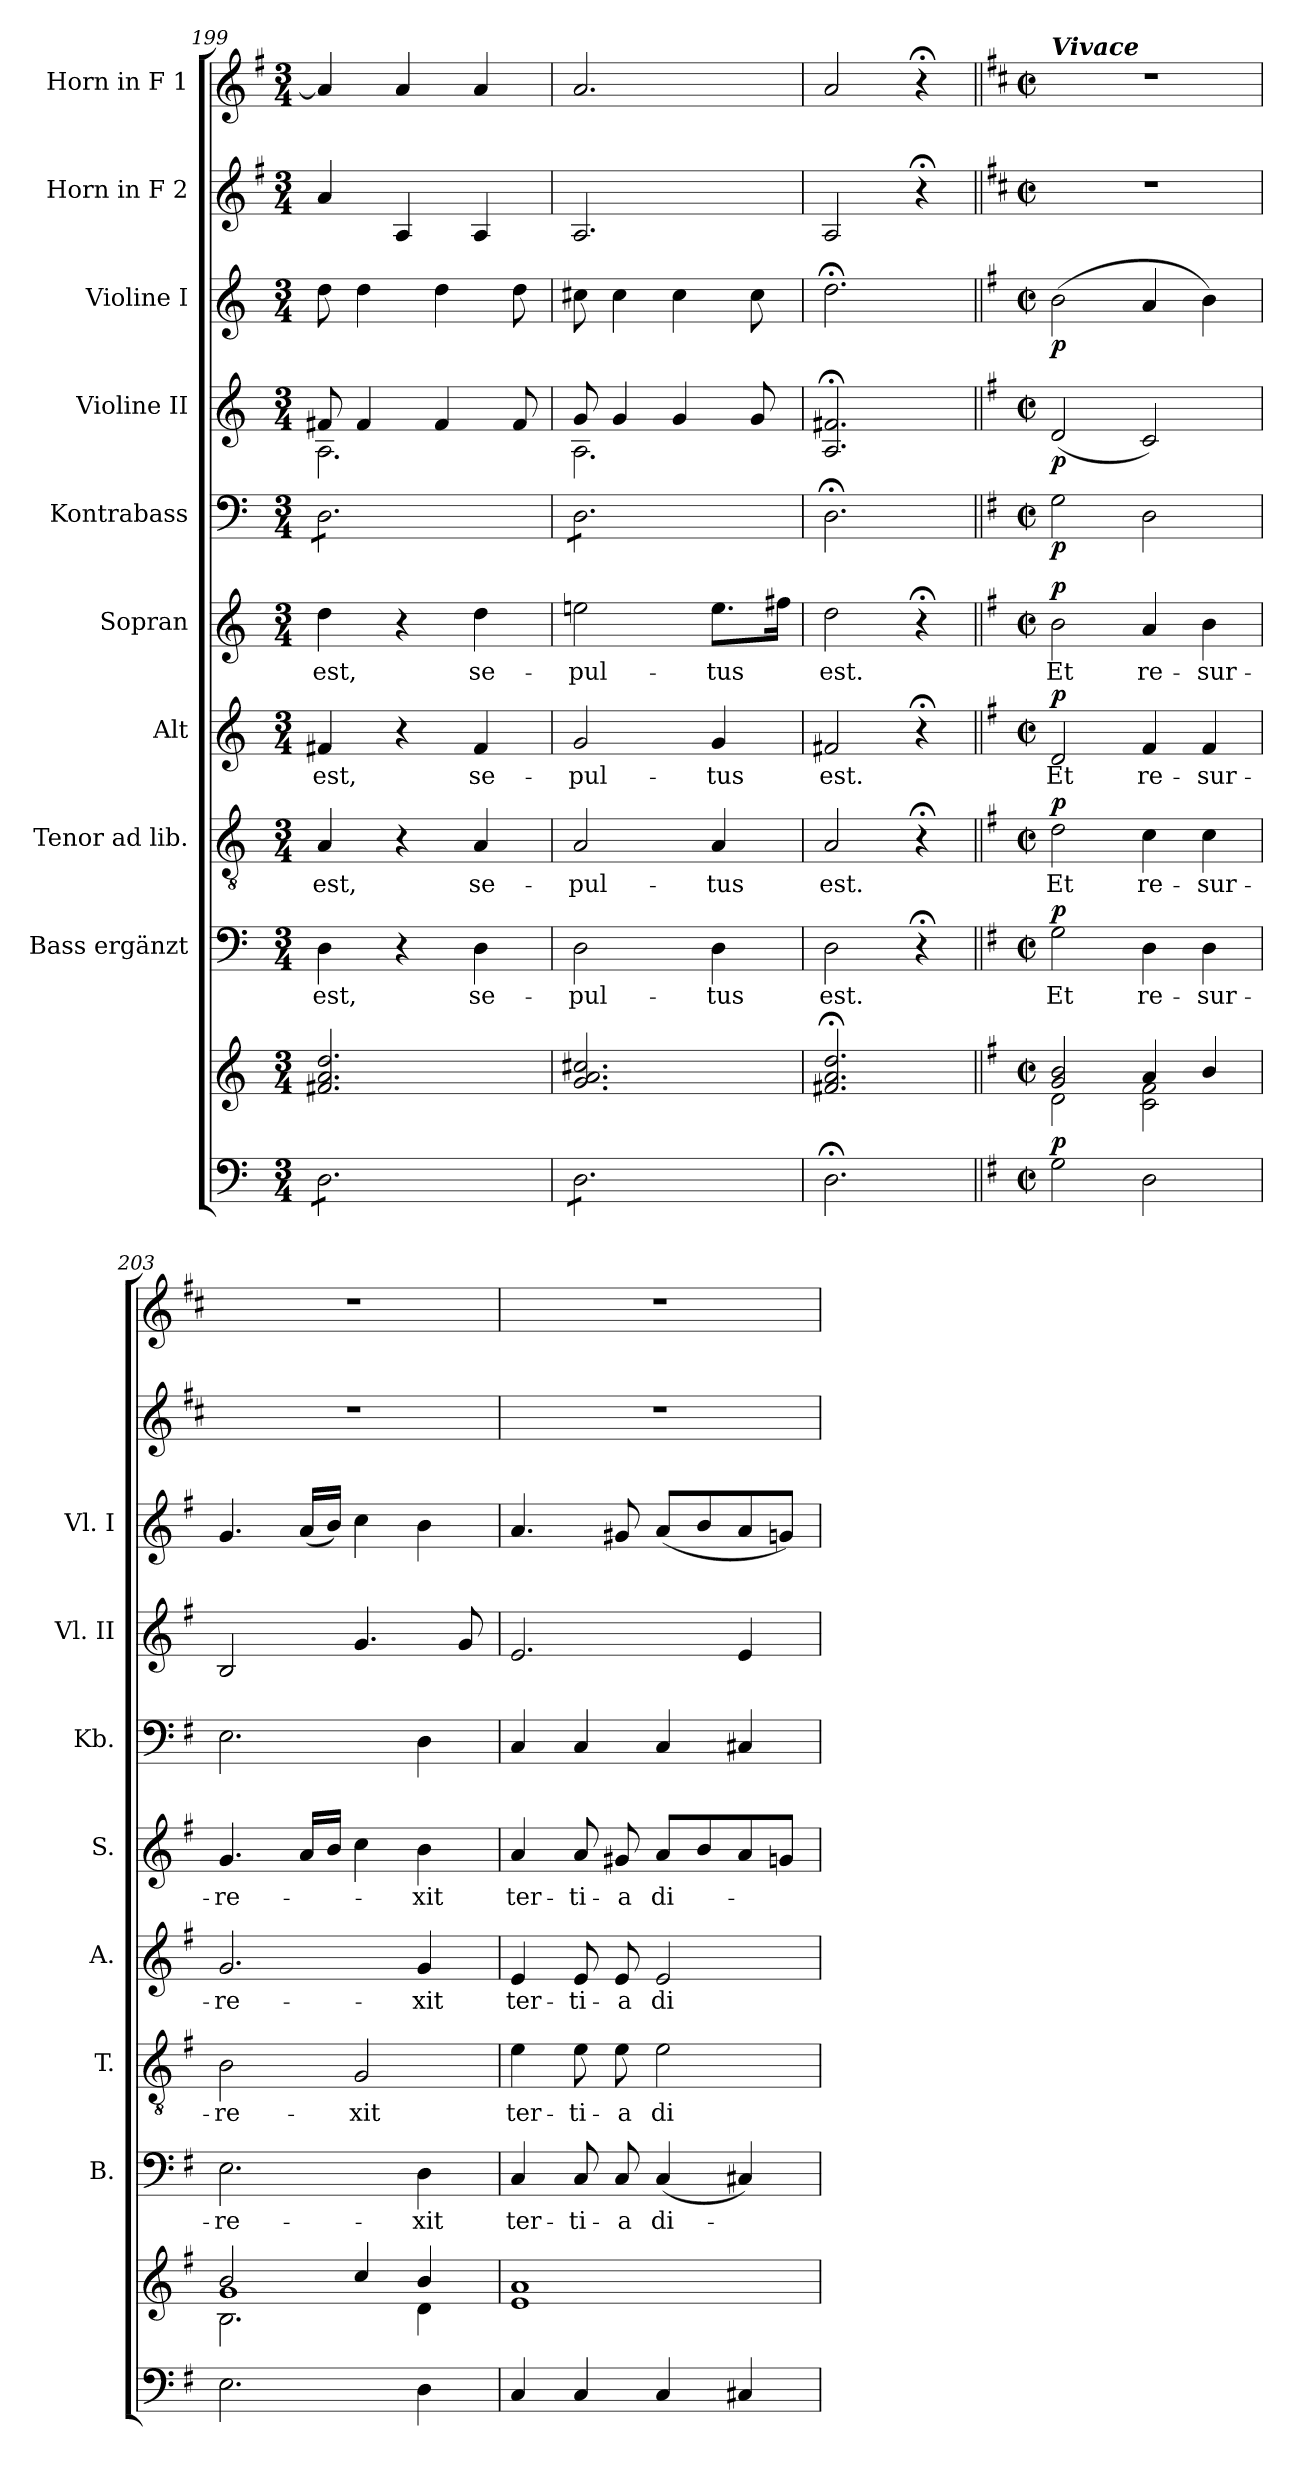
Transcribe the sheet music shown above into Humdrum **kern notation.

**kern	**kern	**dynam	**kern	**text	**dynam	**kern	**text	**dynam	**kern	**text	**dynam	**kern	**text	**dynam	**kern	**dynam	**kern	**dynam	**kern	**dynam	**kern	**kern
*part10	*part10	*part10	*part9	*part9	*part9	*part8	*part8	*part8	*part7	*part7	*part7	*part6	*part6	*part6	*part5	*part5	*part4	*part4	*part3	*part3	*part2	*part1
*staff11	*staff10	*staff10/11	*staff9	*staff9	*staff9	*staff8	*staff8	*staff8	*staff7	*staff7	*staff7	*staff6	*staff6	*staff6	*staff5	*staff5	*staff4	*staff4	*staff3	*staff3	*staff2	*staff1
*	*	*	*I"Bass ergänzt	*	*	*I"Tenor ad lib.	*	*	*I"Alt	*	*	*I"Sopran	*	*	*I"Kontrabass	*	*I"Violine II	*	*I"Violine I	*	*I"Horn in F 2	*I"Horn in F 1
*	*	*	*I'B.	*	*	*I'T.	*	*	*I'A.	*	*	*I'S.	*	*	*I'Kb.	*	*I'Vl. II	*	*I'Vl. I	*	*	*
*clefF4	*clefG2	*	*clefF4	*	*	*clefGv2	*	*	*clefG2	*	*	*clefG2	*	*	*clefF4	*	*clefG2	*	*clefG2	*	*clefG2	*clefG2
*	*	*	*	*	*	*	*	*	*	*	*	*	*	*	*ITrd7c12	*	*	*	*	*	*ITrd4c7	*ITrd4c7
*k[]	*k[]	*	*k[]	*	*	*k[]	*	*	*k[]	*	*	*k[]	*	*	*k[]	*	*k[]	*	*k[]	*	*k[]	*k[]
*C:	*C:	*	*C:	*	*	*C:	*	*	*C:	*	*	*C:	*	*	*C:	*	*C:	*	*C:	*	*C:	*C:
*M3/4	*M3/4	*	*M3/4	*	*	*M3/4	*	*	*M3/4	*	*	*M3/4	*	*	*M3/4	*	*M3/4	*	*M3/4	*	*M3/4	*M3/4
=199	=199	=199	=199	=199	=199	=199	=199	=199	=199	=199	=199	=199	=199	=199	=199	=199	=199	=199	=199	=199	=199	=199
!	!	!	!	!LO:LY:b	!	!	!LO:LY:b	!	!	!LO:LY:b	!	!	!LO:LY:b	!	!	!	!	!	!	!	!	!
*	*	*	*	*	*	*	*	*	*	*	*	*	*	*	*	*	*^	*	*	*	*	*
*tremolo	*	*	*	*	*	*	*	*	*	*	*	*	*	*	*	*	*	*	*	*	*	*	*
*	*	*	*	*	*	*	*	*	*	*	*	*	*	*	*tremolo	*	*	*	*	*	*	*	*
8D\L	2.f#X/ 2.a/ 2.dd/	.	4D\	est,	.	4A/	est,	.	4f#X/	est,	.	4dd\	est,	.	8DD\L	.	8f#X/	2.A\	.	8dd\	.	4d/	4d/]
8D\	.	.	.	.	.	.	.	.	.	.	.	.	.	.	8DD\	.	4f#/	.	.	4dd\	.	.	.
8D\	.	.	4r	.	.	4r	.	.	4r	.	.	4r	.	.	8DD\	.	.	.	.	.	.	4D/	4d/
8D\	.	.	.	.	.	.	.	.	.	.	.	.	.	.	8DD\	.	4f#/	.	.	4dd\	.	.	.
!	!	!	!	!LO:LY:b	!	!	!LO:LY:b	!	!	!LO:LY:b	!	!	!LO:LY:b	!	!	!	!	!	!	!	!	!	!
8D\	.	.	4D\	se-	.	4A/	se-	.	4f#/	se-	.	4dd\	se-	.	8DD\	.	.	.	.	.	.	4D/	4d/
8D\J	.	.	.	.	.	.	.	.	.	.	.	.	.	.	8DD\J	.	8f#/	.	.	8dd\	.	.	.
=200	=200	=200	=200	=200	=200	=200	=200	=200	=200	=200	=200	=200	=200	=200	=200	=200	=200	=200	=200	=200	=200	=200	=200
!	!	!	!	!LO:LY:b	!	!	!LO:LY:b	!	!	!LO:LY:b	!	!	!LO:LY:b	!	!	!	!	!	!	!	!	!	!
8D\L	2.g/ 2.a/ 2.cc#X/	.	2D\	-pul-	.	2A/	-pul-	.	2g/	-pul-	.	2een\	-pul-	.	8DD\L	.	8g/	2.A\	.	8cc#X\	.	2.D/	2.d/
8D\	.	.	.	.	.	.	.	.	.	.	.	.	.	.	8DD\	.	4g/	.	.	4cc#\	.	.	.
8D\	.	.	.	.	.	.	.	.	.	.	.	.	.	.	8DD\	.	.	.	.	.	.	.	.
8D\	.	.	.	.	.	.	.	.	.	.	.	.	.	.	8DD\	.	4g/	.	.	4cc#\	.	.	.
!	!	!	!	!LO:LY:b	!	!	!LO:LY:b	!	!	!LO:LY:b	!	!	!LO:LY:b	!	!	!	!	!	!	!	!	!	!
8D\	.	.	4D\	-tus	.	4A/	-tus	.	4g/	-tus	.	8.ee\L	-tus	.	8DD\	.	.	.	.	.	.	.	.
8D\J	.	.	.	.	.	.	.	.	.	.	.	.	.	.	8DD\J	.	8g/	.	.	8cc#\	.	.	.
*	*	*	*	*	*	*	*	*	*	*	*	*	*	*	*Xtremolo	*	*	*	*	*	*	*	*
*Xtremolo	*	*	*	*	*	*	*	*	*	*	*	*	*	*	*	*	*	*	*	*	*	*	*
.	.	.	.	.	.	.	.	.	.	.	.	16ff#X\Jk	.	.	.	.	.	.	.	.	.	.	.
*	*	*	*	*	*	*	*	*	*	*	*	*	*	*	*	*	*v	*v	*	*	*	*	*
=201	=201	=201	=201	=201	=201	=201	=201	=201	=201	=201	=201	=201	=201	=201	=201	=201	=201	=201	=201	=201	=201	=201
!	!	!	!	!LO:LY:b	!	!	!LO:LY:b	!	!	!LO:LY:b	!	!	!LO:LY:b	!	!	!	!	!	!	!	!	!
2.D;<\	2.f#X/;< 2.a/;< 2.dd/;<	.	2D\	est.	.	2A/	est.	.	2f#X/	est.	.	2dd\	est.	.	2.DD;<\	.	2.A/;< 2.f#X/;<	.	2.dd;<\	.	2D/	2d/
.	.	.	4r;<	.	.	4r;<	.	.	4r;<	.	.	4r;<	.	.	.	.	.	.	.	.	4r;<	4r;<
!!LO:PB:g=z
=202||	=202||	=202||	=202||	=202||	=202||	=202||	=202||	=202||	=202||	=202||	=202||	=202||	=202||	=202||	=202||	=202||	=202||	=202||	=202||	=202||	=202||	=202||
*k[f#]	*k[f#]	*	*k[f#]	*	*	*k[f#]	*	*	*k[f#]	*	*	*k[f#]	*	*	*k[f#]	*	*k[f#]	*	*k[f#]	*	*k[f#]	*k[f#]
*G:	*G:	*	*G:	*	*	*G:	*	*	*G:	*	*	*G:	*	*	*G:	*	*G:	*	*G:	*	*G:	*G:
*M2/2	*M2/2	*	*M2/2	*	*	*M2/2	*	*	*M2/2	*	*	*M2/2	*	*	*M2/2	*	*M2/2	*	*M2/2	*	*M2/2	*M2/2
*met(c|)	*met(c|)	*	*met(c|)	*	*	*met(c|)	*	*	*met(c|)	*	*	*met(c|)	*	*	*met(c|)	*	*met(c|)	*	*met(c|)	*	*met(c|)	*met(c|)
*	*^	*	*	*	*	*	*	*	*	*	*	*	*	*	*	*	*	*	*	*	*	*
!	!	!	!	!	!	!	!	!	!	!	!	!	!	!	!	!	!	!	!	!	!	!	!LO:TX:a:Bi:t=Vivace
!	!	!	!LO:DY:a=2	!	!LO:LY:b	!LO:DY:a	!	!LO:LY:b	!LO:DY:a	!	!LO:LY:b	!LO:DY:a	!	!LO:LY:b	!LO:DY:a	!	!LO:DY:b	!	!LO:DY:b	!	!LO:DY:b	!	!
2G\	2g/ 2b/	2d\	p	2G\	Et	p	2d\	Et	p	2d/	Et	p	2b\	Et	p	2GG\	p	(<2d/	p	(>2b\	p	1r	1r
!	!	!	!	!	!LO:LY:b	!	!	!LO:LY:b	!	!	!LO:LY:b	!	!	!LO:LY:b	!	!	!	!	!	!	!	!	!
2D\	4a/	2c\ 2f#\	.	4D\	re-	.	4c\	re-	.	4f#/	re-	.	4a/	re-	.	2DD\	.	2c/)	.	4a/	.	.	.
!	!	!	!	!	!LO:LY:b	!	!	!LO:LY:b	!	!	!LO:LY:b	!	!	!LO:LY:b	!	!	!	!	!	!	!	!	!
.	4b/	.	.	4D\	-sur-	.	4c\	-sur-	.	4f#/	-sur-	.	4b\	-sur-	.	.	.	.	.	4b\)	.	.	.
=203	=203	=203	=203	=203	=203	=203	=203	=203	=203	=203	=203	=203	=203	=203	=203	=203	=203	=203	=203	=203	=203	=203	=203
*	*	*^	*	*	*	*	*	*	*	*	*	*	*	*	*	*	*	*	*	*	*	*	*
!	!	!	!	!	!	!LO:LY:b	!	!	!LO:LY:b	!	!	!LO:LY:b	!	!	!LO:LY:b	!	!	!	!	!	!	!	!	!
2.E\	2b/	2.B\	1g	.	2.E\	-re-	.	2B\	-re-	.	2.g/	-re-	.	4.g/	-re-	.	2.EE\	.	2B/	.	4.g/	.	1r	1r
.	.	.	.	.	.	.	.	.	.	.	.	.	.	16a/LL	.	.	.	.	.	.	(<16a/LL	.	.	.
.	.	.	.	.	.	.	.	.	.	.	.	.	.	16b/JJ	.	.	.	.	.	.	16b/JJ)	.	.	.
!	!	!	!	!	!	!	!	!	!LO:LY:b	!	!	!	!	!	!	!	!	!	!	!	!	!	!	!
.	4cc/	.	.	.	.	.	.	2G/	-xit	.	.	.	.	4cc\	.	.	.	.	4.g/	.	4cc\	.	.	.
!	!	!	!	!	!	!LO:LY:b	!	!	!	!	!	!LO:LY:b	!	!	!LO:LY:b	!	!	!	!	!	!	!	!	!
4D\	4b/	4d\	.	.	4D\	-xit	.	.	.	.	4g/	-xit	.	4b\	-xit	.	4DD\	.	.	.	4b\	.	.	.
.	.	.	.	.	.	.	.	.	.	.	.	.	.	.	.	.	.	.	8g/	.	.	.	.	.
*	*v	*v	*v	*	*	*	*	*	*	*	*	*	*	*	*	*	*	*	*	*	*	*	*	*
=204	=204	=204	=204	=204	=204	=204	=204	=204	=204	=204	=204	=204	=204	=204	=204	=204	=204	=204	=204	=204	=204	=204
!	!	!	!	!LO:LY:b	!	!	!LO:LY:b	!	!	!LO:LY:b	!	!	!LO:LY:b	!	!	!	!	!	!	!	!	!
4C/	1e 1a	.	4C/	ter-	.	4e\	ter-	.	4e/	ter-	.	4a/	ter-	.	4CC/	.	2.e/	.	4.a/	.	1r	1r
!	!	!	!	!LO:LY:b	!	!	!LO:LY:b	!	!	!LO:LY:b	!	!	!LO:LY:b	!	!	!	!	!	!	!	!	!
4C/	.	.	8C/	-ti-	.	8e\	-ti-	.	8e/	-ti-	.	8a/	-ti-	.	4CC/	.	.	.	.	.	.	.
!	!	!	!	!LO:LY:b	!	!	!LO:LY:b	!	!	!LO:LY:b	!	!	!LO:LY:b	!	!	!	!	!	!	!	!	!
.	.	.	8C/	-a	.	8e\	-a	.	8e/	-a	.	8g#X/	-a	.	.	.	.	.	8g#X/	.	.	.
!	!	!	!	!LO:LY:b	!	!	!LO:LY:b	!	!	!LO:LY:b	!	!	!LO:LY:b	!	!	!	!	!	!	!	!	!
4C/	.	.	(<4C/	di-	.	2e\	di-	.	2e/	di-	.	8a/L	di-	.	4CC/	.	.	.	(<8a/L	.	.	.
.	.	.	.	.	.	.	.	.	.	.	.	8b/	.	.	.	.	.	.	8b/	.	.	.
4C#X/	.	.	4C#X/)	.	.	.	.	.	.	.	.	8a/	.	.	4CC#X/	.	4e/	.	8a/	.	.	.
.	.	.	.	.	.	.	.	.	.	.	.	8gn/J	.	.	.	.	.	.	8gn/J)	.	.	.
=	=	=	=	=	=	=	=	=	=	=	=	=	=	=	=	=	=	=	=	=	=	=
*-	*-	*-	*-	*-	*-	*-	*-	*-	*-	*-	*-	*-	*-	*-	*-	*-	*-	*-	*-	*-	*-	*-
